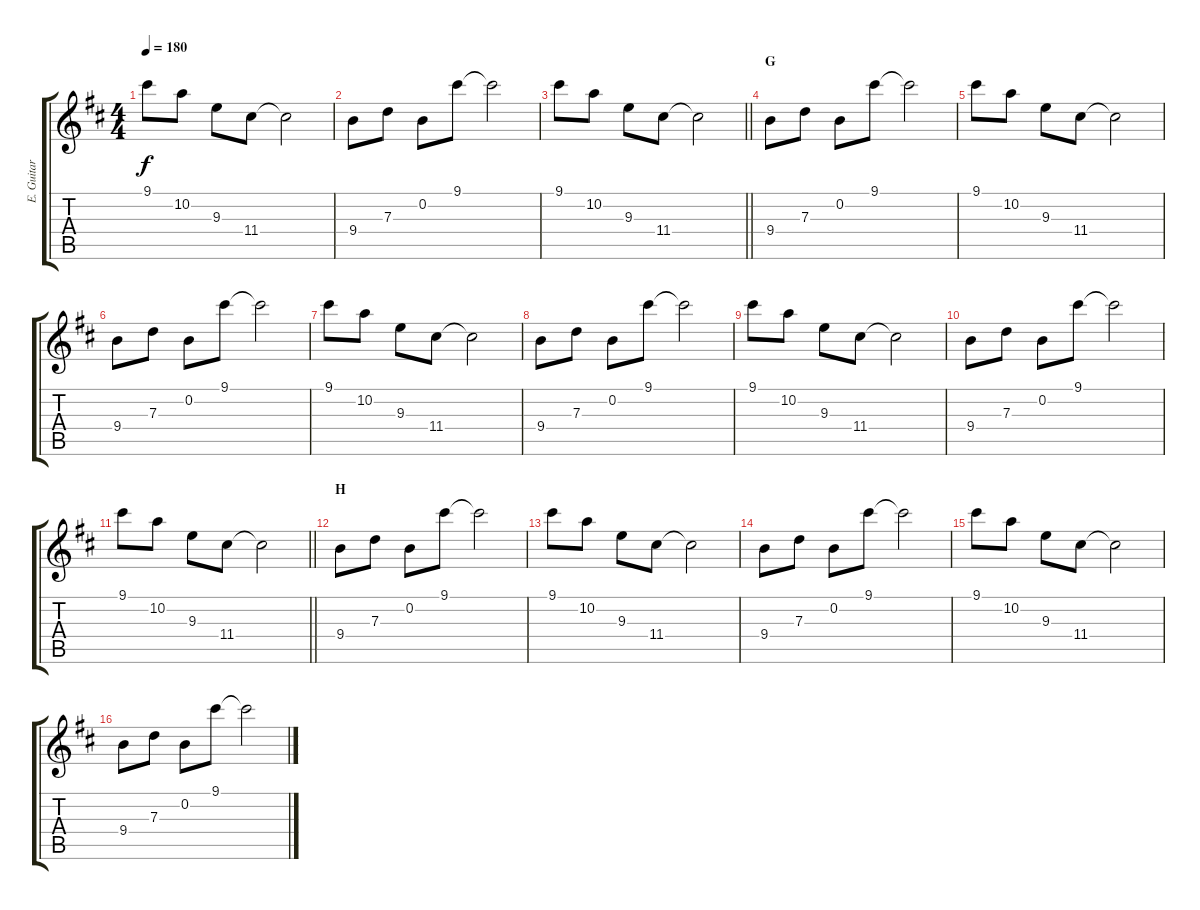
\track ("E. Guitar II" "E. Guitar ") {instrument distortionguitar}
\staff {score tabs}
\tuning (E4 B3 G3 D3 A2 E2) {hide}
\ts (4 4)
\tempo 180
\clef g2
\ks d
9.1.8{dy f} 10.2.8 9.3.8 11.4.8 11.4{t}.2 |
9.4.8 7.3.8 0.2.8 9.1.8 9.1{t}.2 |
\barLineRight lightlight
9.1.8 10.2.8 9.3.8 11.4.8 11.4{t}.2 |
\section ("" "G")
9.4.8 7.3.8 0.2.8 9.1.8 9.1{t}.2 |
9.1.8 10.2.8 9.3.8 11.4.8 11.4{t}.2 |
9.4.8 7.3.8 0.2.8 9.1.8 9.1{t}.2 |
9.1.8 10.2.8 9.3.8 11.4.8 11.4{t}.2 |
9.4.8 7.3.8 0.2.8 9.1.8 9.1{t}.2 |
9.1.8 10.2.8 9.3.8 11.4.8 11.4{t}.2 |
9.4.8 7.3.8 0.2.8 9.1.8 9.1{t}.2 |
\barLineRight lightlight
9.1.8 10.2.8 9.3.8 11.4.8 11.4{t}.2 |
\section ("" "H")
9.4.8 7.3.8 0.2.8 9.1.8 9.1{t}.2 |
9.1.8 10.2.8 9.3.8 11.4.8 11.4{t}.2 |
9.4.8 7.3.8 0.2.8 9.1.8 9.1{t}.2 |
9.1.8 10.2.8 9.3.8 11.4.8 11.4{t}.2 |
9.4.8 7.3.8 0.2.8 9.1.8 9.1{t}.2
